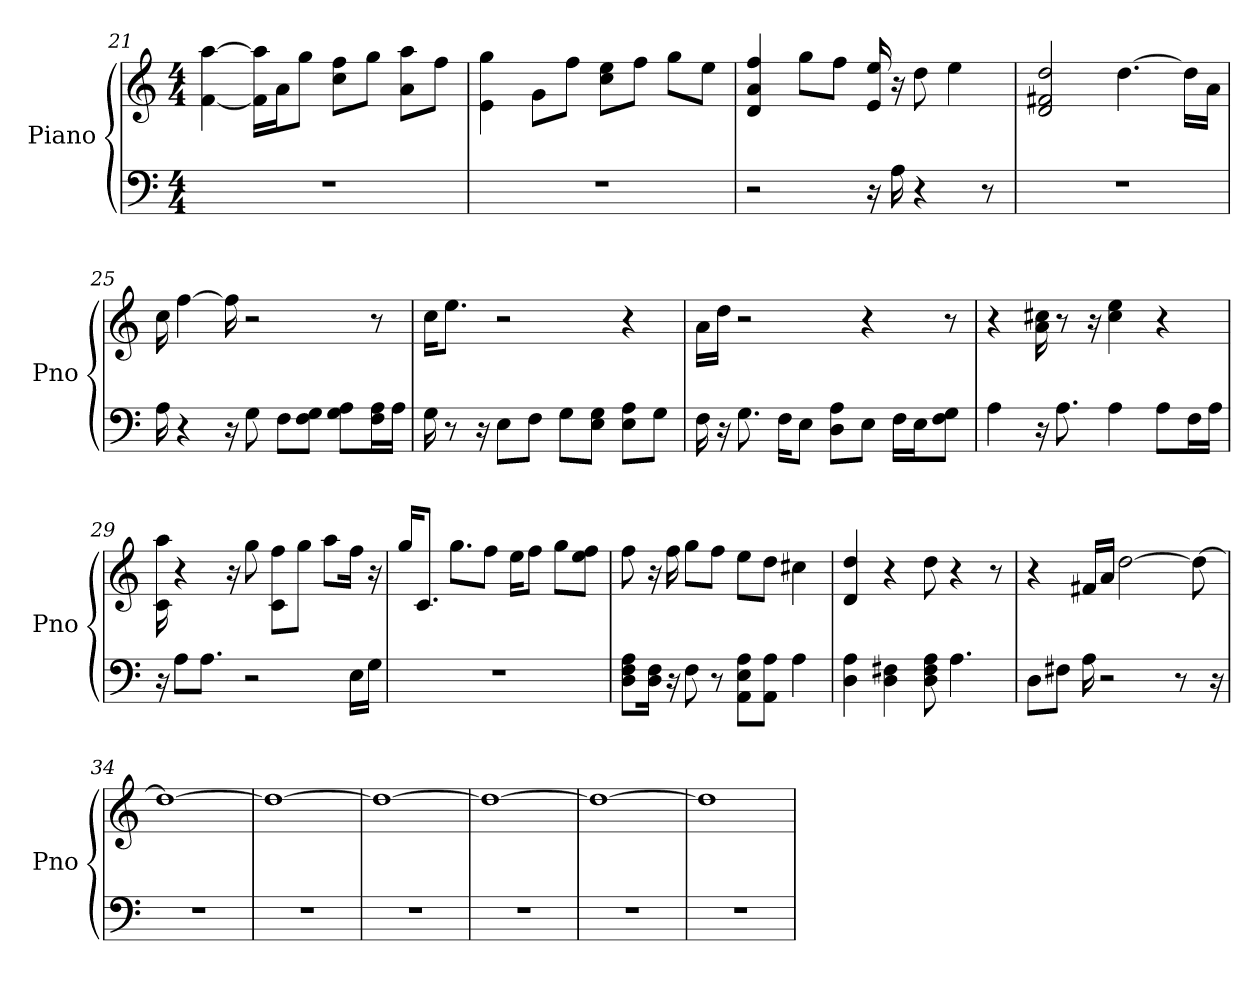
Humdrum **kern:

**kern	**kern
*part1	*part1
*staff2	*staff1
*I"Piano	*
*I'Pno	*
*clefF4	*clefG2
*k[]	*k[]
*C:	*C:
*M4/4	*M4/4
=21	=21
1r	[4aa [4f
.	16aa]\ 16f]\LL
.	16a\J
.	8gg\J
.	8cc\ 8ff\L
.	8gg\J
.	8a\ 8aa\L
.	8ff\J
=22	=22
1r	4e 4gg
.	8g\L
.	8ff\J
.	8cc\ 8ee\L
.	8ff\J
.	8gg\L
.	8ee\J
=23	=23
2r	4ff 4d 4a
.	8gg\L
.	8ff\J
16r	16e 16ee
16A	16r
4r	8dd
.	4ee
8r	.
=24	=24
1r	2dd 2d 2f#
.	[4.dd
.	16dd\LL]
.	16a\JJ
=25	=25
16A	16cc
4r	[4ff
16r	16ff]
8G	2r
8F\L	.
8F\ 8G\J	.
8A\ 8G\L	.
16F\ 16A\L	8r
16A\JJ	.
=26	=26
16G	16cc\KL
8r	8.ee\J
16r	.
8E\L	2r
8F\J	.
8G\L	.
8E\ 8G\J	.
8E\ 8A\L	4r
8G\J	.
=27	=27
16F	16a\LL
16r	16dd\JJ
8.G	2r
16F\KL	.
8E\J	.
8A\ 8D\L	.
8E\J	4r
16F\LL	.
16E\J	.
8F\ 8G\J	8r
=28	=28
4A	4r
16r	16cc# 16a
8.A	8r
.	16r
4A	4cc# 4ee
8A\L	4r
16F\L	.
16A\JJ	.
=29	=29
16r	16aa 16c
8A\L	4r
8.A\J	.
.	16r
2r	8gg
.	8ff\ 8c\L
.	8gg\J
.	8aa\L
16E\LL	16ff\Jk
16G\JJ	16r
=30	=30
1r	16gg/KL
.	8.c/J
.	8.gg\L
.	8ff\J
.	16ee\KL
.	8ff\J
.	8gg\L
.	8ee\ 8ff\J
=31	=31
8D\ 8F\ 8A\L	8ff
16D\ 16F\Jk	16r
16r	16ff
8F	8gg\L
8r	8ff\J
8AA\ 8E\ 8A\L	8ee\L
8AA\ 8A\J	8dd\J
4A	4cc#
=32	=32
4D 4A	4d 4dd
4D 4F#	4r
8D 8A 8F#	8dd
4.A	4r
.	8r
=33	=33
8D\L	4r
8F#\J	.
16A	16f#/LL
2r	16a/JJ
.	[2dd
8r	.
.	8dd_
16r	.
=34	=34
1r	1dd_
=35	=35
1r	1dd_
=36	=36
1r	1dd_
=37	=37
1r	1dd_
=38	=38
1r	1dd_
=39	=39
1r	1dd]
=	=
*-	*-
